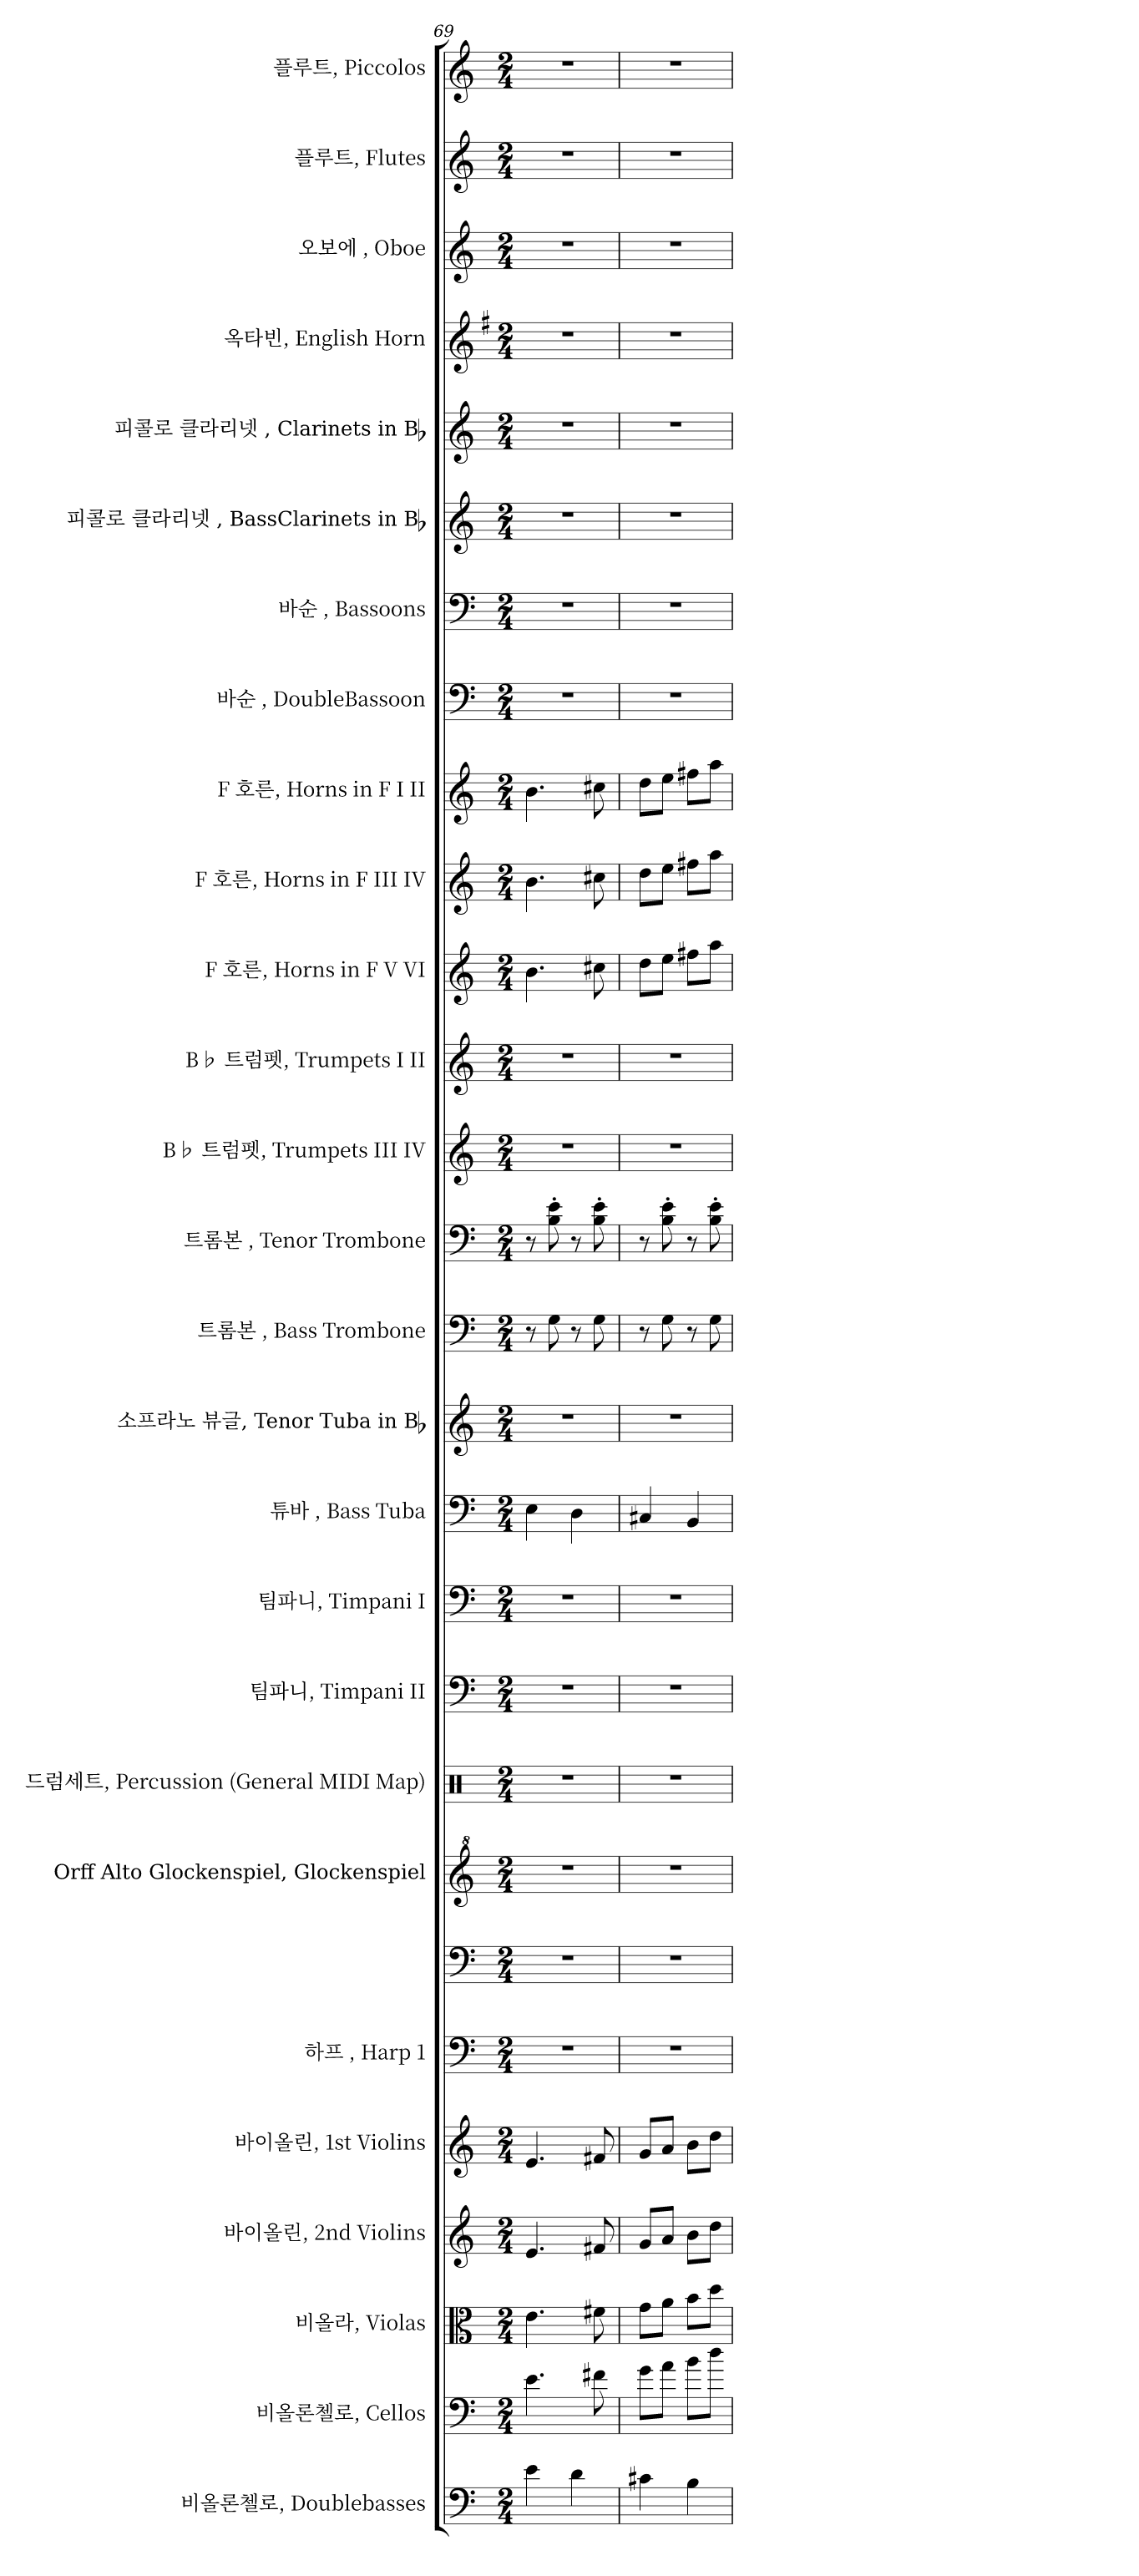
**kern	**kern	**kern	**kern	**kern	**kern	**kern	**kern	**kern	**kern	**kern	**kern	**kern	**kern	**kern	**kern	**kern	**kern	**kern	**kern	**kern	**kern	**kern	**kern	**kern	**kern	**kern	**kern
*part27	*part26	*part25	*part24	*part23	*part22	*part22	*part21	*part20	*part19	*part18	*part17	*part16	*part15	*part14	*part13	*part12	*part11	*part10	*part9	*part8	*part7	*part6	*part5	*part4	*part3	*part2	*part1
*staff28	*staff27	*staff26	*staff25	*staff24	*staff23	*staff22	*staff21	*staff20	*staff19	*staff18	*staff17	*staff16	*staff15	*staff14	*staff13	*staff12	*staff11	*staff10	*staff9	*staff8	*staff7	*staff6	*staff5	*staff4	*staff3	*staff2	*staff1
*I"비올론첼로, Doublebasses	*I"비올론첼로, Cellos	*I"비올라, Violas	*I"바이올린, 2nd Violins	*I"바이올린, 1st Violins	*I"하프 , Harp 1	*	*I"Orff Alto Glockenspiel, Glockenspiel	*I"드럼세트, Percussion (General MIDI Map)	*I"팀파니, Timpani II	*I"팀파니, Timpani I	*I"튜바 , Bass Tuba	*I"소프라노 뷰글, Tenor Tuba in Bb	*I"트롬본 , Bass Trombone	*I"트롬본 , Tenor Trombone	*I"B♭ 트럼펫, Trumpets III IV	*I"B♭ 트럼펫, Trumpets I II	*I"F 호른, Horns in F  V  VI	*I"F 호른, Horns in F III IV	*I"F 호른, Horns in F  I  II	*I"바순 , DoubleBassoon	*I"바순 , Bassoons	*I"피콜로 클라리넷 , BassClarinets in Bb	*I"피콜로 클라리넷 , Clarinets in Bb	*I"옥타빈, English Horn	*I"오보에 , Oboe	*I"플루트, Flutes	*I"플루트, Piccolos
*	*	*I'Vlas.	*I'Vlns.	*I'Vlns.	*I'Hrp.	*	*I'O. A. Glk.	*	*I'Timp.	*I'Timp.	*I'Tba.	*	*I'Tbn.	*I'Tbn.	*I'B♭ Tpt.	*I'B♭ Tpt.	*I'F Hn.	*I'F Hn.	*I'F Hn.	*	*I'Bsn.	*	*	*	*I'Ob.	*I'Fl.	*
*clefF4	*clefF4	*clefC3	*clefG2	*clefG2	*clefF4	*clefF4	*clefG^2	*clefX	*clefF4	*clefF4	*clefF4	*clefG2	*clefF4	*clefF4	*clefG2	*clefG2	*clefG2	*clefG2	*clefG2	*clefF4	*clefF4	*clefG2	*clefG2	*clefG2	*clefG2	*clefG2	*clefG2
*	*	*	*	*	*	*	*	*	*	*	*	*	*	*	*ITrd1c2	*ITrd1c2	*ITrd4c7	*ITrd4c7	*ITrd4c7	*	*	*ITrd-5c-8	*ITrd-5c-8	*ITrd4c7	*	*	*
*k[]	*k[]	*k[]	*k[]	*k[]	*k[]	*k[]	*k[]	*k[]	*k[]	*k[]	*k[]	*k[]	*k[]	*k[]	*k[b-e-]	*k[b-e-]	*k[b-]	*k[b-]	*k[b-]	*k[]	*k[]	*k[b-e-a-d-]	*k[b-e-a-d-]	*k[]	*k[]	*k[]	*k[]
*M2/4	*M2/4	*M2/4	*M2/4	*M2/4	*M2/4	*M2/4	*M2/4	*M2/4	*M2/4	*M2/4	*M2/4	*M2/4	*M2/4	*M2/4	*M2/4	*M2/4	*M2/4	*M2/4	*M2/4	*M2/4	*M2/4	*M2/4	*M2/4	*M2/4	*M2/4	*M2/4	*M2/4
=69	=69	=69	=69	=69	=69	=69	=69	=69	=69	=69	=69	=69	=69	=69	=69	=69	=69	=69	=69	=69	=69	=69	=69	=69	=69	=69	=69
4e\	4.e\	4.e\	4.e/	4.e/	2r	2r	2r	2r	2r	2r	4E\	2r	8r	8r	2r	2r	4.e\	4.e\	4.e\	2r	2r	2r	2r	2r	2r	2r	2r
.	.	.	.	.	.	.	.	.	.	.	.	.	8G\	8B\' 8e\'	.	.	.	.	.	.	.	.	.	.	.	.	.
4d\	.	.	.	.	.	.	.	.	.	.	4D\	.	8r	8r	.	.	.	.	.	.	.	.	.	.	.	.	.
.	8f#X\	8f#X\	8f#X/	8f#X/	.	.	.	.	.	.	.	.	8G\	8B\' 8e\'	.	.	8f#X\	8f#X\	8f#X\	.	.	.	.	.	.	.	.
=70	=70	=70	=70	=70	=70	=70	=70	=70	=70	=70	=70	=70	=70	=70	=70	=70	=70	=70	=70	=70	=70	=70	=70	=70	=70	=70	=70
4c#X\	8g\L	8g\L	8g/L	8g/L	2r	2r	2r	2r	2r	2r	4C#X/	2r	8r	8r	2r	2r	8g\L	8g\L	8g\L	2r	2r	2r	2r	2r	2r	2r	2r
.	8a\J	8a\J	8a/J	8a/J	.	.	.	.	.	.	.	.	8G\	8B\' 8e\'	.	.	8a\J	8a\J	8a\J	.	.	.	.	.	.	.	.
4B\	8b\L	8b\L	8b\L	8b\L	.	.	.	.	.	.	4BB/	.	8r	8r	.	.	8bn\L	8bn\L	8bn\L	.	.	.	.	.	.	.	.
.	8dd\J	8dd\J	8dd\J	8dd\J	.	.	.	.	.	.	.	.	8G\	8B\' 8e\'	.	.	8dd\J	8dd\J	8dd\J	.	.	.	.	.	.	.	.
=	=	=	=	=	=	=	=	=	=	=	=	=	=	=	=	=	=	=	=	=	=	=	=	=	=	=	=
*-	*-	*-	*-	*-	*-	*-	*-	*-	*-	*-	*-	*-	*-	*-	*-	*-	*-	*-	*-	*-	*-	*-	*-	*-	*-	*-	*-
